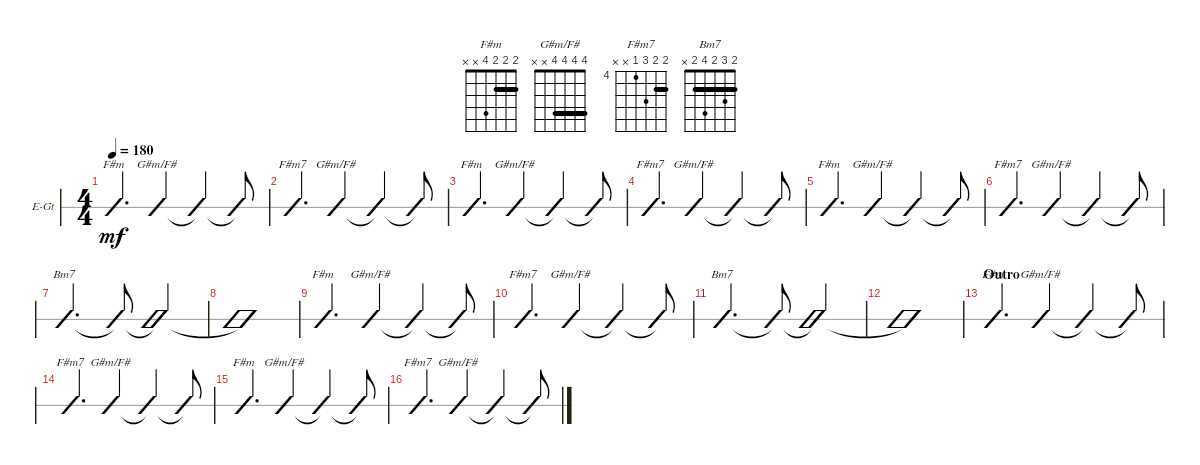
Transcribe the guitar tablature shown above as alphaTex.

\defaultSystemsLayout 4
\bracketExtendMode groupsimilarinstruments
\firstSystemTrackNameOrientation horizontal
\otherSystemsTrackNameOrientation horizontal
\track ("Rhythm" "E-Gt") {instrument electricguitarclean}
\staff {slash}
\tuning (E4 B3 G3 D3 A2 E2)
\chord ("F#m" 2 2 2 4 x x) {barre (2 2)}
\chord ("G#m/F#" 4 4 4 4 x x) {barre (4 4 4)}
\chord ("F#m7" 5 5 6 4 x x) {firstfret 4 barre 5}
\chord ("Bm7" 2 3 2 4 2 x) {barre (2 2)}
\ts (4 4)
\tempo 180
\clef g2
\scale
0.333333
\ks f#minor
(4.4 2.3 2.2).4{d ch "F#m" dy mf} (4.4 4.3 4.2 4.1).4{ch "G#m/F#"} (4.4{t} 4.3{t} 4.2{t} 4.1{t}).4 (4.4{t} 4.3{t} 4.2{t} 4.1{t}).8 |
\scale
0.333333 (4.4 6.3 5.2 5.1).4{d ch "F#m7"} (4.4 4.3 4.2 4.1).4{ch "G#m/F#"} (4.4{t} 4.3{t} 4.2{t} 4.1{t}).4 (4.4{t} 4.3{t} 4.2{t} 4.1{t}).8 |
\scale
0.333333 (4.4 2.3 2.2).4{d ch "F#m"} (4.4 4.3 4.2 4.1).4{ch "G#m/F#"} (4.4{t} 4.3{t} 4.2{t} 4.1{t}).4 (4.4{t} 4.3{t} 4.2{t} 4.1{t}).8 |
\scale
0.333333 (4.4 6.3 5.2 5.1).4{d ch "F#m7"} (4.4 4.3 4.2 4.1).4{ch "G#m/F#"} (4.4{t} 4.3{t} 4.2{t} 4.1{t}).4 (4.4{t} 4.3{t} 4.2{t} 4.1{t}).8 |
\scale
0.333333 (4.4 2.3 2.2).4{d ch "F#m"} (4.4 4.3 4.2 4.1).4{ch "G#m/F#"} (4.4{t} 4.3{t} 4.2{t} 4.1{t}).4 (4.4{t} 4.3{t} 4.2{t} 4.1{t}).8 |
\scale
0.333333 (4.4 6.3 5.2 5.1).4{d ch "F#m7"} (4.4 4.3 4.2 4.1).4{ch "G#m/F#"} (4.4{t} 4.3{t} 4.2{t} 4.1{t}).4 (4.4{t} 4.3{t} 4.2{t} 4.1{t}).8 |
\scale
0.333333 (2.5 4.4 2.3 3.2 2.1).4{d ch "Bm7"} (2.5{t} 4.4{t} 2.3{t} 3.2{t} 2.1{t}).8 (2.5{t} 4.4{t} 2.3{t} 3.2{t} 2.1{t}).2 |
\scale
0.333333 (2.5{t} 4.4{t} 2.3{t} 3.2{t} 2.1{t}).1 |
\scale
0.333333 (4.4 2.3 2.2).4{d ch "F#m"} (4.4 4.3 4.2 4.1).4{ch "G#m/F#"} (4.4{t} 4.3{t} 4.2{t} 4.1{t}).4 (4.4{t} 4.3{t} 4.2{t} 4.1{t}).8 |
\scale
0.333333 (4.4 6.3 5.2 5.1).4{d ch "F#m7"} (4.4 4.3 4.2 4.1).4{ch "G#m/F#"} (4.4{t} 4.3{t} 4.2{t} 4.1{t}).4 (4.4{t} 4.3{t} 4.2{t} 4.1{t}).8 |
\scale
0.333333 (2.5 4.4 2.3 3.2 2.1).4{d ch "Bm7"} (2.5{t} 4.4{t} 2.3{t} 3.2{t} 2.1{t}).8 (2.5{t} 4.4{t} 2.3{t} 3.2{t} 2.1{t}).2 |
\scale
0.333333 (2.5{t} 4.4{t} 2.3{t} 3.2{t} 2.1{t}).1 |
\section ("" "Outro")
\scale
0.333333 (4.4 2.3 2.2).4{d ch "F#m"} (4.4 4.3 4.2 4.1).4{ch "G#m/F#"} (4.4{t} 4.3{t} 4.2{t} 4.1{t}).4 (4.4{t} 4.3{t} 4.2{t} 4.1{t}).8 |
\scale
0.333333 (4.4 6.3 5.2 5.1).4{d ch "F#m7"} (4.4 4.3 4.2 4.1).4{ch "G#m/F#"} (4.4{t} 4.3{t} 4.2{t} 4.1{t}).4 (4.4{t} 4.3{t} 4.2{t} 4.1{t}).8 |
\scale
0.333333 (4.4 2.3 2.2).4{d ch "F#m"} (4.4 4.3 4.2 4.1).4{ch "G#m/F#"} (4.4{t} 4.3{t} 4.2{t} 4.1{t}).4 (4.4{t} 4.3{t} 4.2{t} 4.1{t}).8 |
\scale
0.333333 (4.4 6.3 5.2 5.1).4{d ch "F#m7"} (4.4 4.3 4.2 4.1).4{ch "G#m/F#"} (4.4{t} 4.3{t} 4.2{t} 4.1{t}).4 (4.4{t} 4.3{t} 4.2{t} 4.1{t}).8
